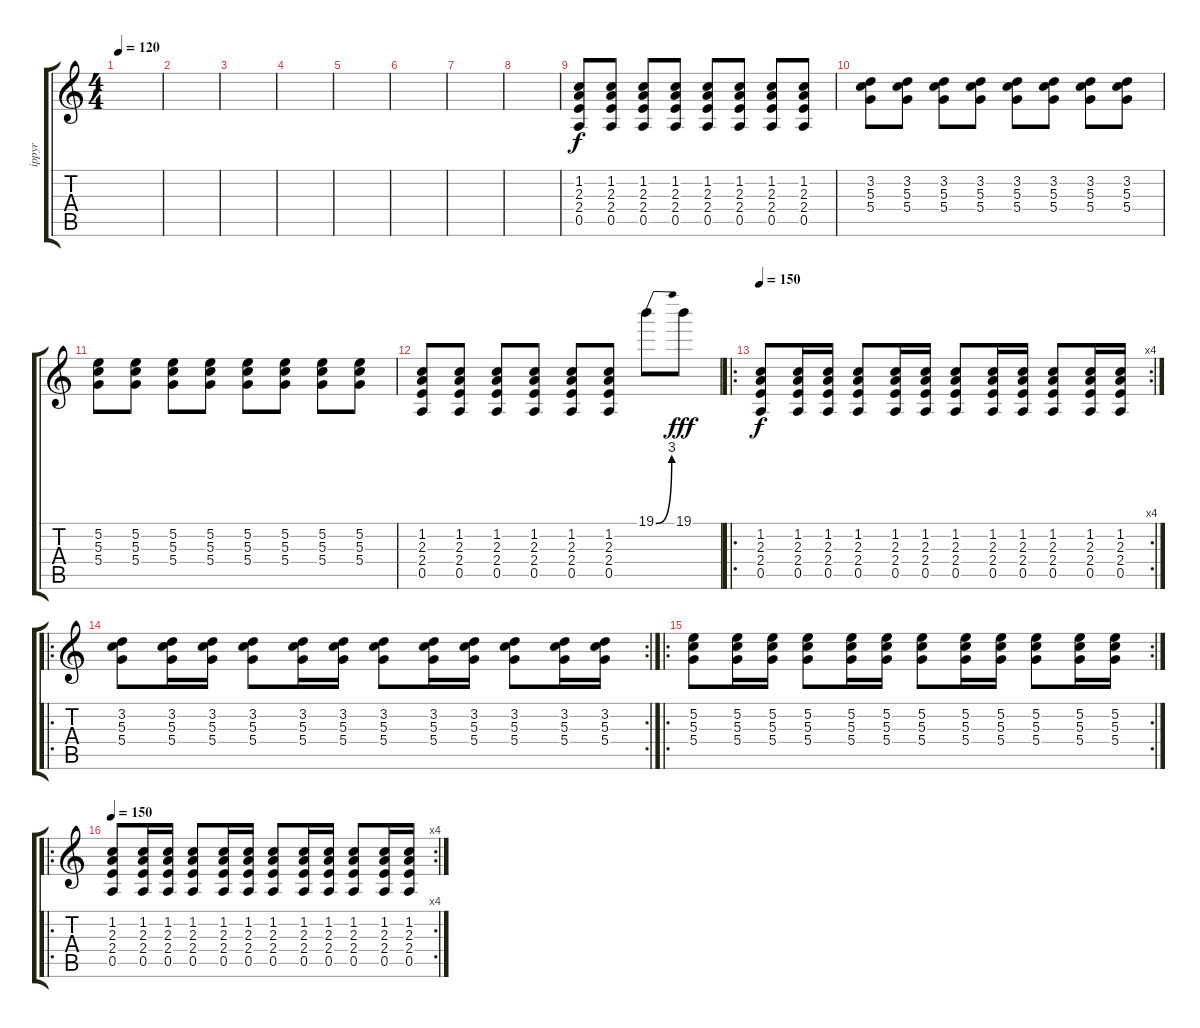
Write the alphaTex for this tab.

\track ("ippyroo (distortion)" "ippyr") {instrument distortionguitar}
\staff {score tabs}
\tuning (E4 B3 G3 D3 A2 E2) {hide}
\ts (4 4)
\tempo 120
\clef g2
\ks c
|
|
|
|
|
|
|
|
(1.2 2.3 2.4 0.5).8 (1.2 2.3 2.4 0.5).8 (1.2 2.3 2.4 0.5).8 (1.2 2.3 2.4 0.5).8 (1.2 2.3 2.4 0.5).8 (1.2 2.3 2.4 0.5).8 (1.2 2.3 2.4 0.5).8 (1.2 2.3 2.4 0.5).8 |
(3.2 5.3 5.4).8 (3.2 5.3 5.4).8 (3.2 5.3 5.4).8 (3.2 5.3 5.4).8 (3.2 5.3 5.4).8 (3.2 5.3 5.4).8 (3.2 5.3 5.4).8 (3.2 5.3 5.4).8 |
(5.2 5.3 5.4).8 (5.2 5.3 5.4).8 (5.2 5.3 5.4).8 (5.2 5.3 5.4).8 (5.2 5.3 5.4).8 (5.2 5.3 5.4).8 (5.2 5.3 5.4).8 (5.2 5.3 5.4).8 |
(1.2 2.3 2.4 0.5).8 (1.2 2.3 2.4 0.5).8 (1.2 2.3 2.4 0.5).8 (1.2 2.3 2.4 0.5).8 (1.2 2.3 2.4 0.5).8 (1.2 2.3 2.4 0.5).8 19.1{be (bend 0 0 60 12)}.8 19.1.8{dy fff} |
\ro
\rc 4
\tempo 150
(1.2 2.3 2.4 0.5).8{dy f} (1.2 2.3 2.4 0.5).16 (1.2 2.3 2.4 0.5).16 (1.2 2.3 2.4 0.5).8 (1.2 2.3 2.4 0.5).16 (1.2 2.3 2.4 0.5).16 (1.2 2.3 2.4 0.5).8 (1.2 2.3 2.4 0.5).16 (1.2 2.3 2.4 0.5).16 (1.2 2.3 2.4 0.5).8 (1.2 2.3 2.4 0.5).16 (1.2 2.3 2.4 0.5).16 |
\ro
\rc 2
(3.2 5.3 5.4).8 (3.2 5.3 5.4).16 (3.2 5.3 5.4).16 (3.2 5.3 5.4).8 (3.2 5.3 5.4).16 (3.2 5.3 5.4).16 (3.2 5.3 5.4).8 (3.2 5.3 5.4).16 (3.2 5.3 5.4).16 (3.2 5.3 5.4).8 (3.2 5.3 5.4).16 (3.2 5.3 5.4).16 |
\ro
\rc 2
(5.2 5.3 5.4).8 (5.2 5.3 5.4).16 (5.2 5.3 5.4).16 (5.2 5.3 5.4).8 (5.2 5.3 5.4).16 (5.2 5.3 5.4).16 (5.2 5.3 5.4).8 (5.2 5.3 5.4).16 (5.2 5.3 5.4).16 (5.2 5.3 5.4).8 (5.2 5.3 5.4).16 (5.2 5.3 5.4).16 |
\ro
\rc 4
\tempo 150
(1.2 2.3 2.4 0.5).8 (1.2 2.3 2.4 0.5).16 (1.2 2.3 2.4 0.5).16 (1.2 2.3 2.4 0.5).8 (1.2 2.3 2.4 0.5).16 (1.2 2.3 2.4 0.5).16 (1.2 2.3 2.4 0.5).8 (1.2 2.3 2.4 0.5).16 (1.2 2.3 2.4 0.5).16 (1.2 2.3 2.4 0.5).8 (1.2 2.3 2.4 0.5).16 (1.2 2.3 2.4 0.5).16
